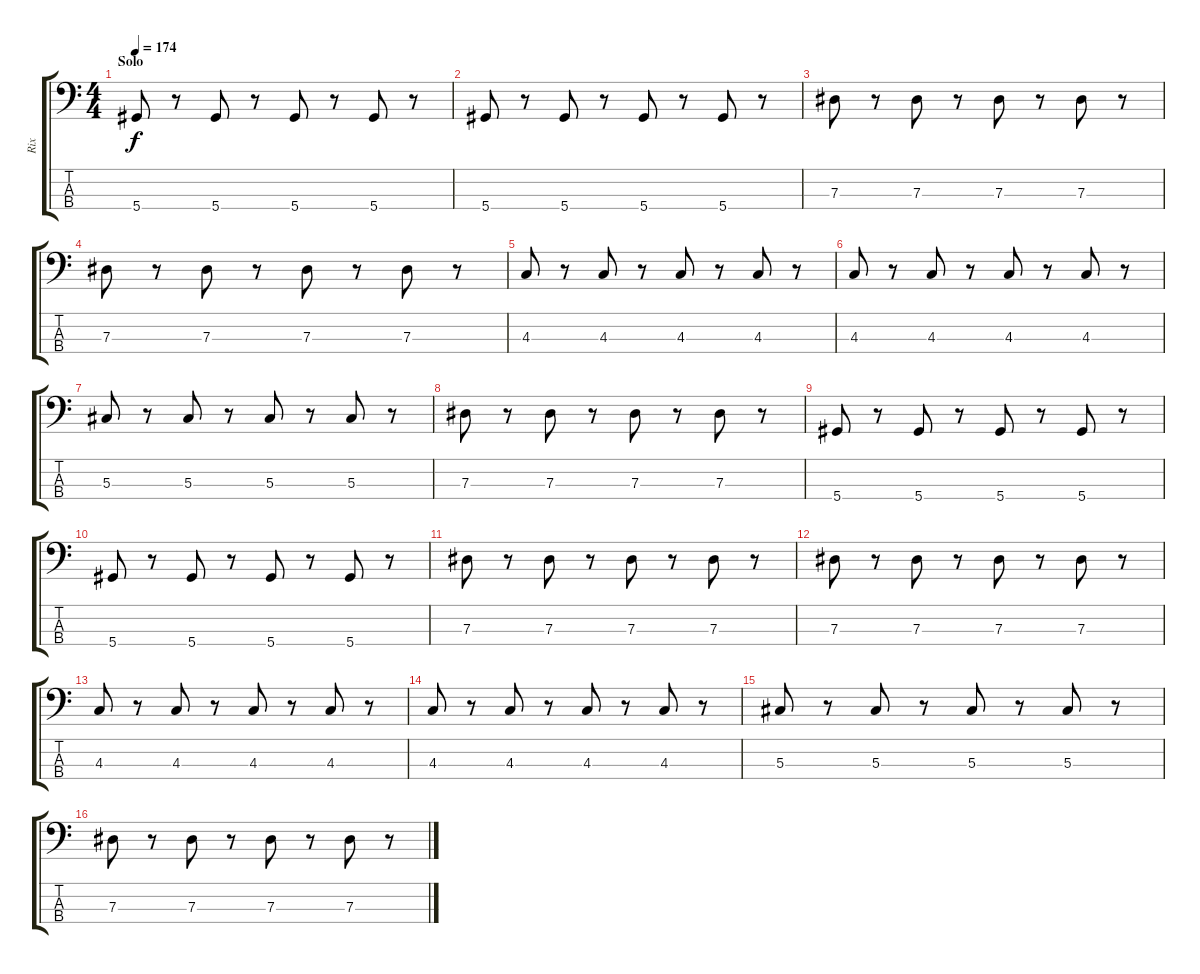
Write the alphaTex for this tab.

\track ("Rix" "Rix") {instrument electricbasspick}
\staff {score tabs}
\tuning (Gb2 Db2 Ab1 Eb1) {hide}
\ts (4 4)
\section ("" "Solo")
\tempo 174
\clef f4
\ks c
5.4.8{dy f} r.8 5.4.8 r.8 5.4.8 r.8 5.4.8 r.8 |
5.4.8 r.8 5.4.8 r.8 5.4.8 r.8 5.4.8 r.8 |
7.3.8 r.8 7.3.8 r.8 7.3.8 r.8 7.3.8 r.8 |
7.3.8 r.8 7.3.8 r.8 7.3.8 r.8 7.3.8 r.8 |
4.3.8 r.8 4.3.8 r.8 4.3.8 r.8 4.3.8 r.8 |
4.3.8 r.8 4.3.8 r.8 4.3.8 r.8 4.3.8 r.8 |
5.3.8 r.8 5.3.8 r.8 5.3.8 r.8 5.3.8 r.8 |
7.3.8 r.8 7.3.8 r.8 7.3.8 r.8 7.3.8 r.8 |
5.4.8 r.8 5.4.8 r.8 5.4.8 r.8 5.4.8 r.8 |
5.4.8 r.8 5.4.8 r.8 5.4.8 r.8 5.4.8 r.8 |
7.3.8 r.8 7.3.8 r.8 7.3.8 r.8 7.3.8 r.8 |
7.3.8 r.8 7.3.8 r.8 7.3.8 r.8 7.3.8 r.8 |
4.3.8 r.8 4.3.8 r.8 4.3.8 r.8 4.3.8 r.8 |
4.3.8 r.8 4.3.8 r.8 4.3.8 r.8 4.3.8 r.8 |
5.3.8 r.8 5.3.8 r.8 5.3.8 r.8 5.3.8 r.8 |
7.3.8 r.8 7.3.8 r.8 7.3.8 r.8 7.3.8 r.8
